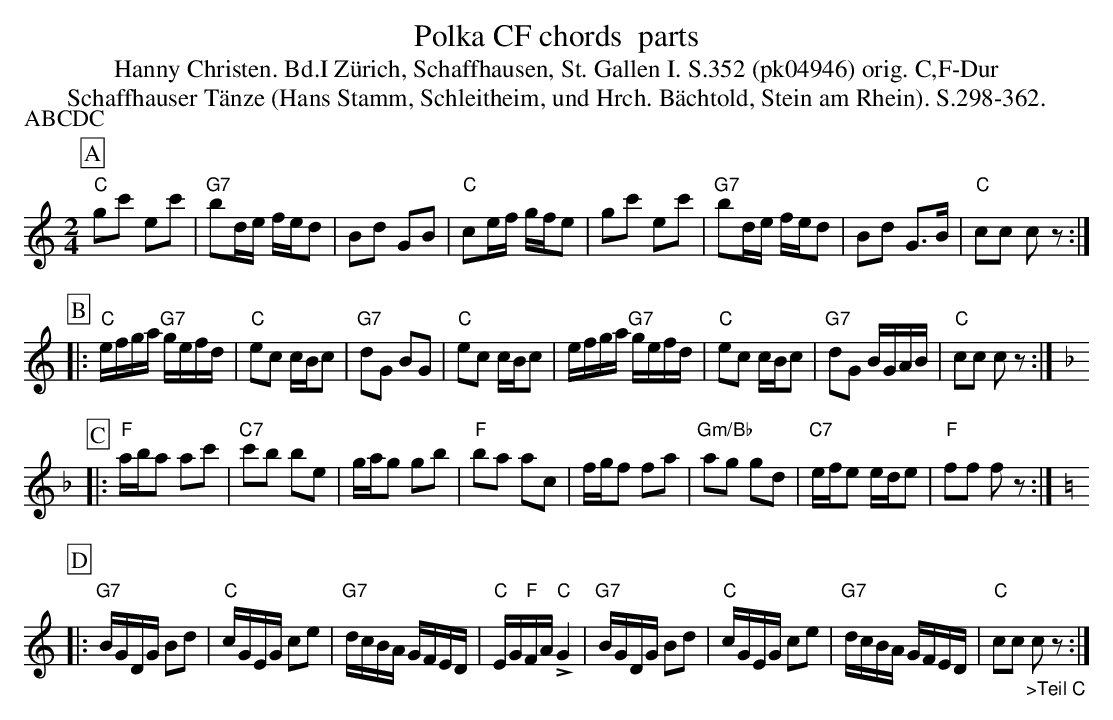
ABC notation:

X:1
T: Polka CF chords  parts
T:Hanny Christen. Bd.I Zürich, Schaffhausen, St. Gallen I. S.352 (pk04946) orig. C,F-Dur
T: Schaffhauser T\"anze (Hans Stamm, Schleitheim, und Hrch. B\"achtold, Stein am Rhein). S.298-362.
M:2/4
L:1/16
P:ABCDC
K:C %%MIDI gchordon
[P:A] "C"g2c'2 e2c'2 | "G7"b2de fed2 | B2d2 G2B2 | "C"c2ef gfe2 | g2c'2 e2c'2 | "G7"b2de fed2 | B2d2 G2>B2 | "C"c2c2 c2z2 :|
[P:B] |: "C"efga "G7"gefd | "C"e2c2 cBc2 | "G7"d2G2 B2G2 | "C"e2c2 cBc2 | efga "G7"gefd | "C"e2c2 cBc2 | "G7"d2G2 BGAB | "C"c2c2 c2z2 :| [K:F]
[P:C] |: "F"aba2 a2c'2 | "C7"c'2b2 b2e2 | gag2 g2b2 | "F"b2a2 a2c2 | fgf2 f2a2 | "Gm/Bb"a2g2 g2d2 | "C7"efe2 ede2 | "F"f2f2 f2z2 :| [K:C]
[P:D] |: "G7"BGDG B2d2 | "C"cGEG c2e2 | "G7"dcBA GFED | "C"EG"F"FA "C"!>!G4 | "G7"BGDG B2d2 | "C"cGEG c2e2 | "G7"dcBA GFED | "C"c2c2 "_>Teil C"c2z2 :|
